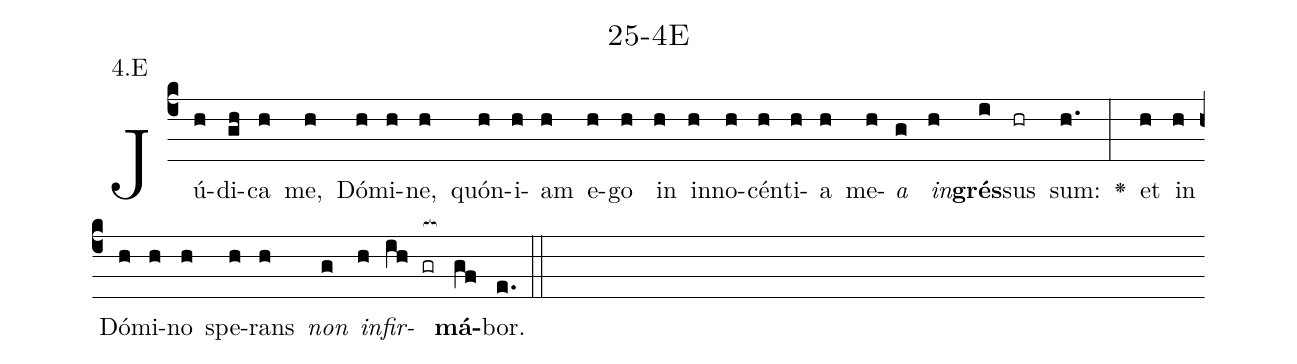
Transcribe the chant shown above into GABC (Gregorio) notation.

name: 25-4E;
annotation: 4.E;
%%
(c4)Jú(h)di(gh)ca(h) me,(h) Dó(h)mi(h)ne,(h) quón(h)i(h)am(h) e(h)go(h) in(h) in(h)no(h)cén(h)ti(h)a(h) me(h)<i>a</i>(g) <i>in</i>(h)<b>grés</b>(i)sus(hr) sum:(h.) <v>\greheightstar</v>(:) et(h) in(h) Dó(h)mi(h)no(h) spe(h)rans(h) <i>non</i>(g) <i>in</i>(h)<i>fir</i>(ih gr[ocb:1{])<b>má</b>(gf[ocb:0}])bor.(e.) (::)


%E(h) u(g) o(h) u(ih) a(gf) e.(e.) (::)
